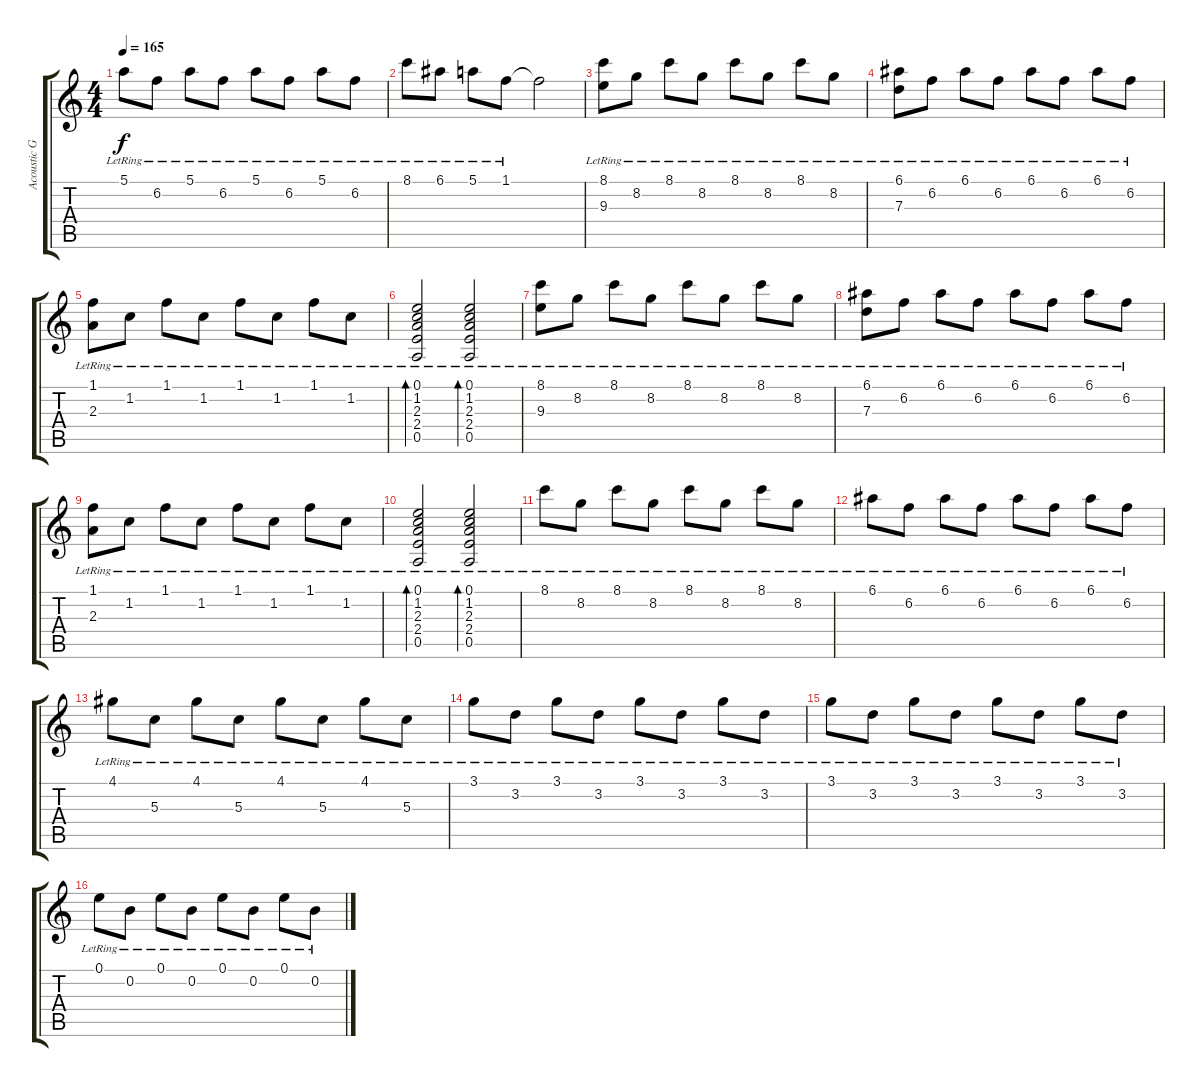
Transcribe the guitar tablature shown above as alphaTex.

\track ("Acoustic Guitar 3" "Acoustic G") {instrument acousticguitarnylon}
\staff {score tabs}
\tuning (E4 B3 G3 D3 A2 E2) {hide}
\ts (4 4)
\tempo 165
\clef g2
\ks c
5.1{lr}.8{dy f} 6.2{lr}.8 5.1{lr}.8 6.2{lr}.8 5.1{lr}.8 6.2{lr}.8 5.1{lr}.8 6.2{lr}.8 |
8.1{lr}.8 6.1{lr}.8 5.1{lr}.8 1.1{lr}.8 1.1{t}.2 |
(8.1{lr} 9.3{lr}).8 8.2{lr}.8 8.1{lr}.8 8.2{lr}.8 8.1{lr}.8 8.2{lr}.8 8.1{lr}.8 8.2{lr}.8 |
(6.1{lr} 7.3{lr}).8 6.2{lr}.8 6.1{lr}.8 6.2{lr}.8 6.1{lr}.8 6.2{lr}.8 6.1{lr}.8 6.2{lr}.8 |
(1.1{lr} 2.3{lr}).8 1.2{lr}.8 1.1{lr}.8 1.2{lr}.8 1.1{lr}.8 1.2{lr}.8 1.1{lr}.8 1.2{lr}.8 |
(0.1{lr} 1.2{lr} 2.3{lr} 2.4{lr} 0.5{lr}).2{bd 480} (0.1{lr} 1.2{lr} 2.3{lr} 2.4{lr} 0.5{lr}).2{bd 480} |
(8.1{lr} 9.3{lr}).8 8.2{lr}.8 8.1{lr}.8 8.2{lr}.8 8.1{lr}.8 8.2{lr}.8 8.1{lr}.8 8.2{lr}.8 |
(6.1{lr} 7.3{lr}).8 6.2{lr}.8 6.1{lr}.8 6.2{lr}.8 6.1{lr}.8 6.2{lr}.8 6.1{lr}.8 6.2{lr}.8 |
(1.1{lr} 2.3{lr}).8 1.2{lr}.8 1.1{lr}.8 1.2{lr}.8 1.1{lr}.8 1.2{lr}.8 1.1{lr}.8 1.2{lr}.8 |
(0.1{lr} 1.2{lr} 2.3{lr} 2.4{lr} 0.5{lr}).2{bd 480} (0.1{lr} 1.2{lr} 2.3{lr} 2.4{lr} 0.5{lr}).2{bd 480} |
8.1{lr}.8 8.2{lr}.8 8.1{lr}.8 8.2{lr}.8 8.1{lr}.8 8.2{lr}.8 8.1{lr}.8 8.2{lr}.8 |
6.1{lr}.8 6.2{lr}.8 6.1{lr}.8 6.2{lr}.8 6.1{lr}.8 6.2{lr}.8 6.1{lr}.8 6.2{lr}.8 |
4.1{lr}.8 5.3{lr}.8 4.1{lr}.8 5.3{lr}.8 4.1{lr}.8 5.3{lr}.8 4.1{lr}.8 5.3{lr}.8 |
3.1{lr}.8 3.2{lr}.8 3.1{lr}.8 3.2{lr}.8 3.1{lr}.8 3.2{lr}.8 3.1{lr}.8 3.2{lr}.8 |
3.1{lr}.8 3.2{lr}.8 3.1{lr}.8 3.2{lr}.8 3.1{lr}.8 3.2{lr}.8 3.1{lr}.8 3.2{lr}.8 |
0.1{lr}.8 0.2{lr}.8 0.1{lr}.8 0.2{lr}.8 0.1{lr}.8 0.2{lr}.8 0.1{lr}.8 0.2{lr}.8
